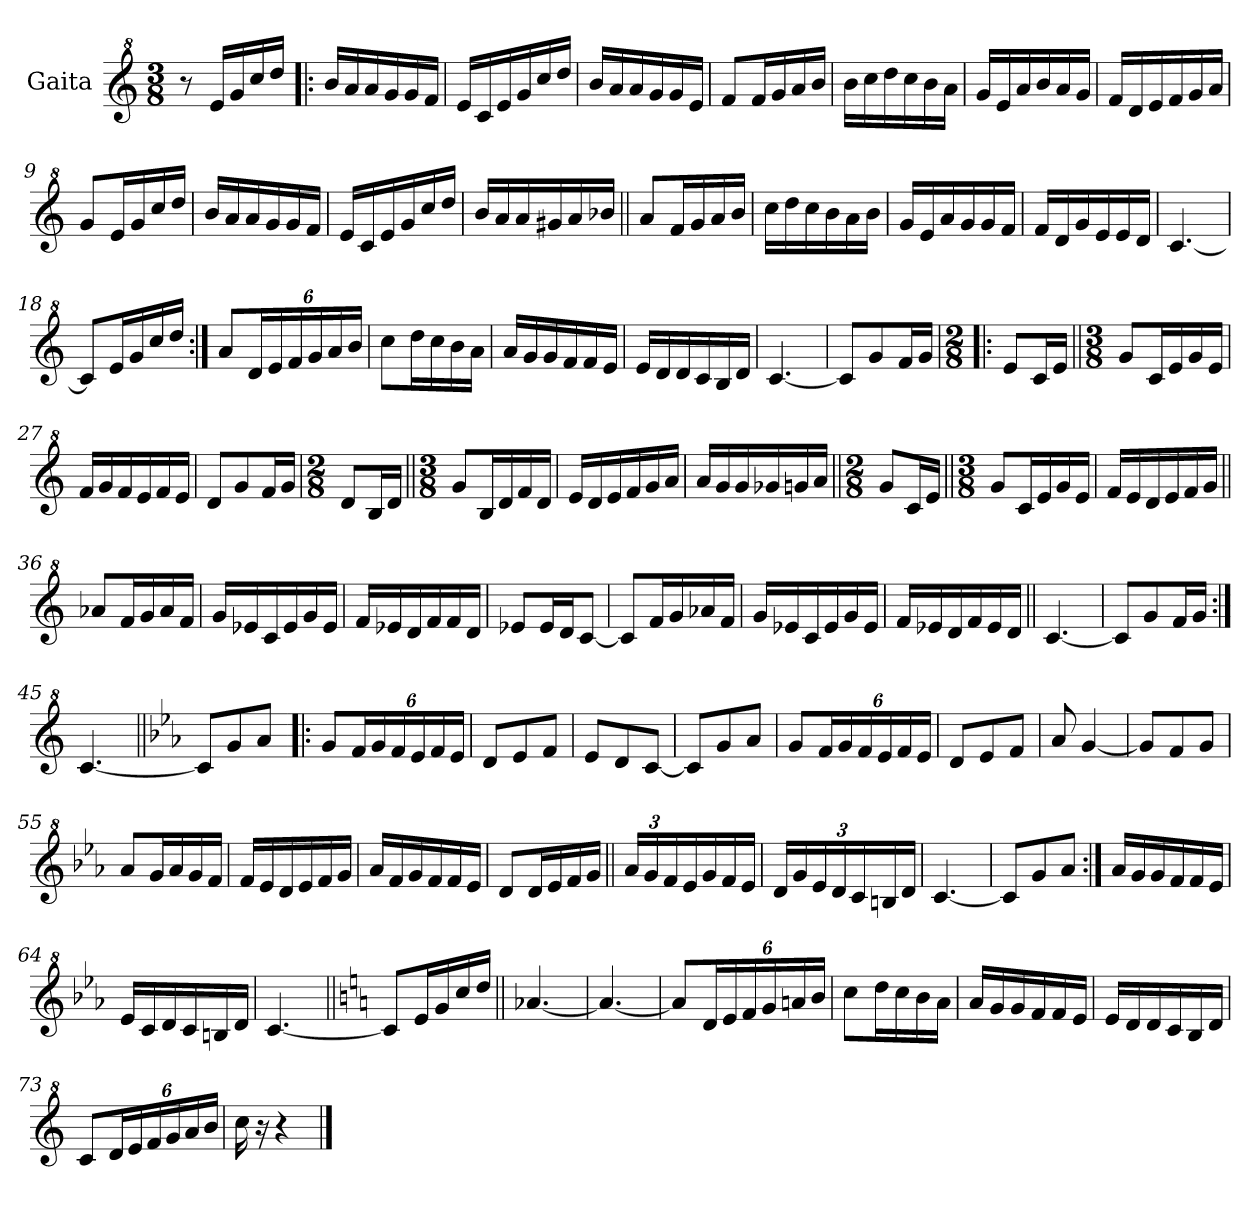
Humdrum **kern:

**kern
*part1
*staff1
*I"Gaita
*clefG^2
*k[]
*M3/8
*MM123
=1
8r
16ee/LL
16gg/
16ccc/
16ddd/JJ
=2!|:
16bb/LL
16aa/
16aa/
16gg/
16gg/
16ff/JJ
=3
16ee/LL
16cc/
16ee/
16gg/
16ccc/
16ddd/JJ
=4
16bb/LL
16aa/
16aa/
16gg/
16gg/
16ee/JJ
=5
8ff/L
16ff/L
16gg/
16aa/
16bb/JJ
=6
16bb\LL
16ccc\
16ddd\
16ccc\
16bb\
16aa\JJ
=7
16gg/LL
16ee/
16aa/
16bb/
16aa/
16gg/JJ
!!LO:LB:g=z
=8
16ff/LL
16dd/
16ee/
16ff/
16gg/
16aa/JJ
=9
8gg/L
16ee/L
16gg/
16ccc/
16ddd/JJ
=10
16bb/LL
16aa/
16aa/
16gg/
16gg/
16ff/JJ
=11
16ee/LL
16cc/
16ee/
16gg/
16ccc/
16ddd/JJ
=12
16bb/LL
16aa/
16aa/
16gg#X/
16aa/
16bb-X/JJ
=13||
8aa/L
16ff/L
16gg/
16aa/
16bb/JJ
=14
16ccc\LL
16ddd\
16ccc\
16bb\
16aa\
16bb\JJ
!!LO:LB:g=z
=15
16gg/LL
16ee/
16aa/
16gg/
16gg/
16ff/JJ
=16
16ff/LL
16dd/
16gg/
16ee/
16ee/
16dd/JJ
=17
[4.cc/
=18
8cc/L]
16ee/L
16gg/
16ccc/
16ddd/JJ
=19:|!
8aa/L
*Xbrackettup
24dd/L
24ee/
24ff/
24gg/
24aa/
24bb/JJ
=20
8ccc\L
16ddd\L
16ccc\
16bb\
16aa\JJ
=21
16aa/LL
16gg/
16gg/
16ff/
16ff/
16ee/JJ
=22
16ee/LL
16dd/
16dd/
16cc/
16b/
16dd/JJ
!!LO:LB:g=z
=23
[4.cc/
=24
8cc/L]
8gg/
16ff/L
16gg/JJ
=25!|:
*M2/8
8ee/L
16cc/L
16ee/JJ
=26||
*M3/8
8gg/L
16cc/L
16ee/
16gg/
16ee/JJ
=27
16ff/LL
16gg/
16ff/
16ee/
16ff/
16ee/JJ
=28
8dd/L
8gg/
16ff/L
16gg/JJ
=29
*M2/8
8dd/L
16b/L
16dd/JJ
=30||
*M3/8
8gg/L
16b/L
16dd/
16ff/
16dd/JJ
=31
16ee/LL
16dd/
16ee/
16ff/
16gg/
16aa/JJ
!!LO:LB:g=z
=32
16aa/LL
16gg/
16gg/
16gg-X/
16ggn/
16aa/JJ
=33||
*M2/8
8gg/L
16cc/L
16ee/JJ
=34||
*M3/8
8gg/L
16cc/L
16ee/
16gg/
16ee/JJ
=35
16ff/LL
16ee/
16dd/
16ee/
16ff/
16gg/JJ
=36||
8aa-X/L
16ff/L
16gg/
16aa-/
16ff/JJ
=37
16gg/LL
16ee-X/
16cc/
16ee-/
16gg/
16ee-/JJ
=38
16ff/LL
16ee-X/
16dd/
16ff/
16ff/
16dd/JJ
!!LO:LB:g=z
=39
8ee-X/L
16ee-/L
16dd/J
[8cc/J
=40
8cc/L]
16ff/L
16gg/
16aa-X/
16ff/JJ
=41
16gg/LL
16ee-X/
16cc/
16ee-/
16gg/
16ee-/JJ
=42
16ff/LL
16ee-X/
16dd/
16ff/
16ee-/
16dd/JJ
=43||
[4.cc/
=44
8cc/L]
8gg/
16ff/L
16gg/JJ
=45:|!
[4.cc/
=46||
*k[b-e-a-]
8cc/L]
8gg/
8aa-/J
!!LO:LB:g=z
=47!|:
8gg/L
24ff/L
24gg/
24ff/
24ee-/
24ff/
24ee-/JJ
=48
8dd/L
8ee-/
8ff/J
=49
8ee-/L
8dd/
[8cc/J
=50
8cc/L]
8gg/
8aa-/J
=51
8gg/L
24ff/L
24gg/
24ff/
24ee-/
24ff/
24ee-/JJ
=52
8dd/L
8ee-/
8ff/J
=53
8aa-/
[4gg/
=54
8gg/L]
8ff/
8gg/J
=55
8aa-/L
16gg/L
16aa-/
16gg/
16ff/JJ
!!LO:LB:g=z
=56
16ff/LL
16ee-/
16dd/
16ee-/
16ff/
16gg/JJ
=57
16aa-/LL
16ff/
16gg/
16ff/
16ff/
16ee-/JJ
=58
8dd/L
16dd/L
16ee-/
16ff/
16gg/JJ
=59||
24aa-/LL
24gg/
24ff/
16ee-/
16gg/
16ff/
16ee-/JJ
=60
16dd/LL
16gg/
24ee-/
24dd/
24cc/
16bn/
16dd/JJ
=61
[4.cc/
=62
8cc/L]
8gg/
8aa-/J
=63:|!
16aa-/LL
16gg/
16gg/
16ff/
16ff/
16ee-/JJ
!!LO:LB:g=z
=64
16ee-/LL
16cc/
16dd/
16cc/
16bn/
16dd/JJ
=65
[4.cc/
=66||
*k[]
8cc/L]
16ee/L
16gg/
16ccc/
16ddd/JJ
=67||
[4.aa-X/
=68
4.aa-/_
=69
8aa-/L]
24dd/L
24ee/
24ff/
24gg/
24aan/
24bb/JJ
=70
8ccc\L
16ddd\L
16ccc\
16bb\
16aa\JJ
=71
16aa/LL
16gg/
16gg/
16ff/
16ff/
16ee/JJ
!!LO:LB:g=z
=72
16ee/LL
16dd/
16dd/
16cc/
16b/
16dd/JJ
=73
8cc/L
24dd/L
24ee/
24ff/
24gg/
24aa/
24bb/JJ
=74
16ccc\
16r
4r
==
*-
